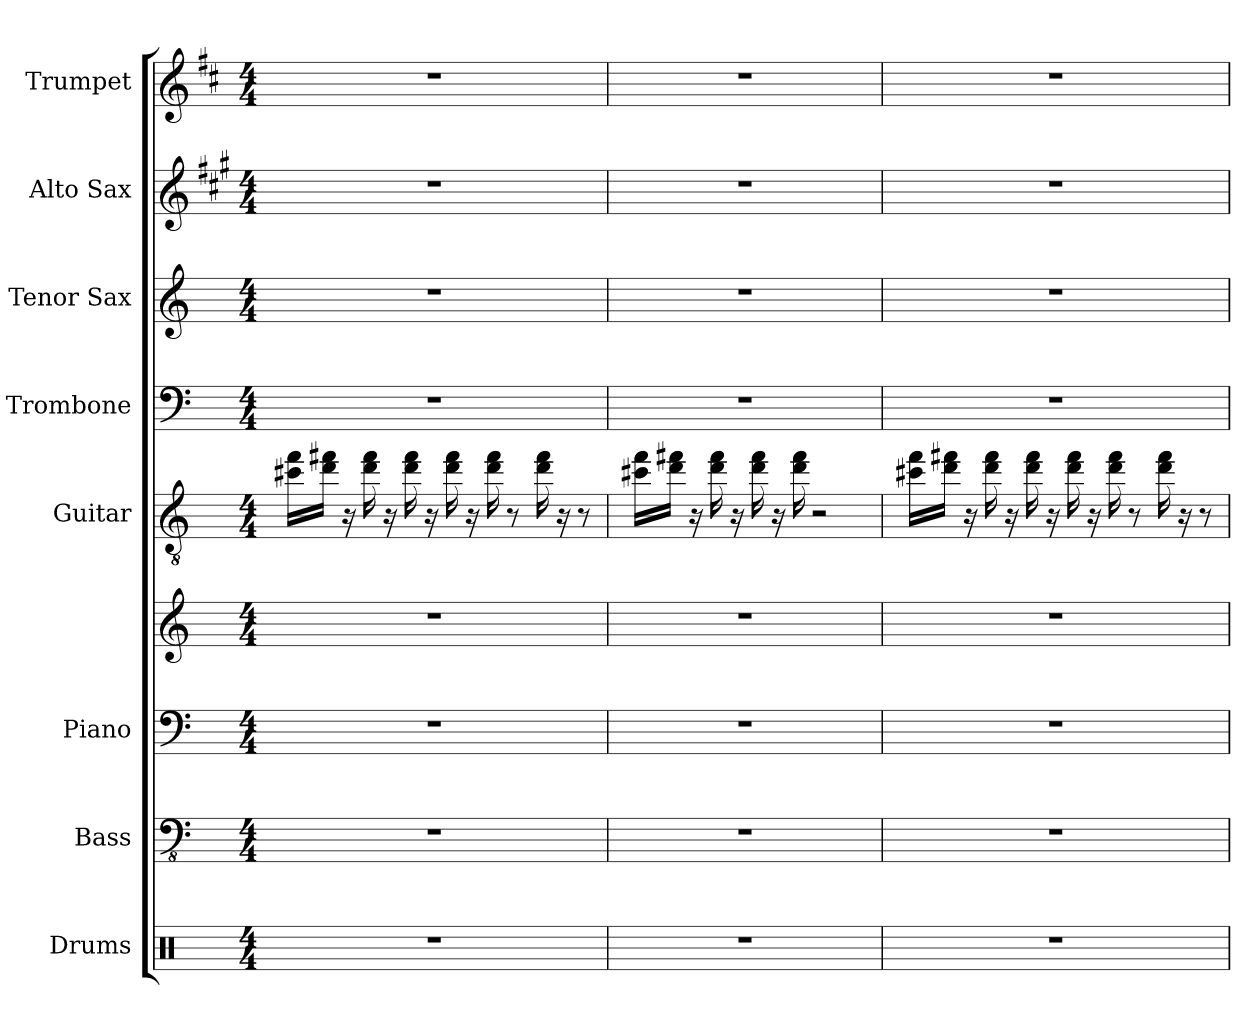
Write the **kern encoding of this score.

**kern	**kern	**kern	**kern	**kern	**kern	**kern	**kern	**kern
*part8	*part7	*part6	*part6	*part5	*part4	*part3	*part2	*part1
*staff9	*staff8	*staff7	*staff6	*staff5	*staff4	*staff3	*staff2	*staff1
*I"Drums	*I"Bass	*I"Piano	*	*I"Guitar	*I"Trombone	*I"Tenor Sax	*I"Alto Sax	*I"Trumpet
*I'Drums	*I'Bass	*I'Piano	*	*I'Gtr.	*I'Tbn.	*I'Tenor	*I'Alto	*I'Tpt.
*clefX	*clefFv4	*clefF4	*clefG2	*clefGv2	*clefF4	*clefG2	*clefG2	*clefG2
*	*	*	*	*	*	*ITrd8c14	*ITrd5c9	*ITrd1c2
*k[]	*k[]	*k[]	*k[]	*k[]	*k[]	*k[]	*k[]	*k[]
*M4/4	*M4/4	*M4/4	*M4/4	*M4/4	*M4/4	*M4/4	*M4/4	*M4/4
*MM112	*MM112	*MM112	*MM112	*MM112	*MM112	*MM112	*MM112	*MM112
=1	=1	=1	=1	=1	=1	=1	=1	=1
1r	1r	1r	1r	16cc#X\ 16ff\LL	1r	1r	1r	1r
.	.	.	.	16dd\ 16ff#X\JJ	.	.	.	.
.	.	.	.	16r	.	.	.	.
.	.	.	.	16dd\ 16ff#\	.	.	.	.
.	.	.	.	16r	.	.	.	.
.	.	.	.	16dd\ 16ff#\	.	.	.	.
.	.	.	.	16r	.	.	.	.
.	.	.	.	16dd\ 16ff#\	.	.	.	.
.	.	.	.	16r	.	.	.	.
.	.	.	.	16dd\ 16ff#\	.	.	.	.
.	.	.	.	8r	.	.	.	.
.	.	.	.	16dd\ 16ff#\	.	.	.	.
.	.	.	.	16r	.	.	.	.
.	.	.	.	8r	.	.	.	.
=2	=2	=2	=2	=2	=2	=2	=2	=2
1r	1r	1r	1r	16cc#X\ 16ff\LL	1r	1r	1r	1r
.	.	.	.	16dd\ 16ff#X\JJ	.	.	.	.
.	.	.	.	16r	.	.	.	.
.	.	.	.	16dd\ 16ff#\	.	.	.	.
.	.	.	.	16r	.	.	.	.
.	.	.	.	16dd\ 16ff#\	.	.	.	.
.	.	.	.	16r	.	.	.	.
.	.	.	.	16dd\ 16ff#\	.	.	.	.
.	.	.	.	2r	.	.	.	.
!!LO:PB:g=z
=3	=3	=3	=3	=3	=3	=3	=3	=3
1r	1r	1r	1r	16cc#X\ 16ff\LL	1r	1r	1r	1r
.	.	.	.	16dd\ 16ff#X\JJ	.	.	.	.
.	.	.	.	16r	.	.	.	.
.	.	.	.	16dd\ 16ff#\	.	.	.	.
.	.	.	.	16r	.	.	.	.
.	.	.	.	16dd\ 16ff#\	.	.	.	.
.	.	.	.	16r	.	.	.	.
.	.	.	.	16dd\ 16ff#\	.	.	.	.
.	.	.	.	16r	.	.	.	.
.	.	.	.	16dd\ 16ff#\	.	.	.	.
.	.	.	.	8r	.	.	.	.
.	.	.	.	16dd\ 16ff#\	.	.	.	.
.	.	.	.	16r	.	.	.	.
.	.	.	.	8r	.	.	.	.
=	=	=	=	=	=	=	=	=
*-	*-	*-	*-	*-	*-	*-	*-	*-
